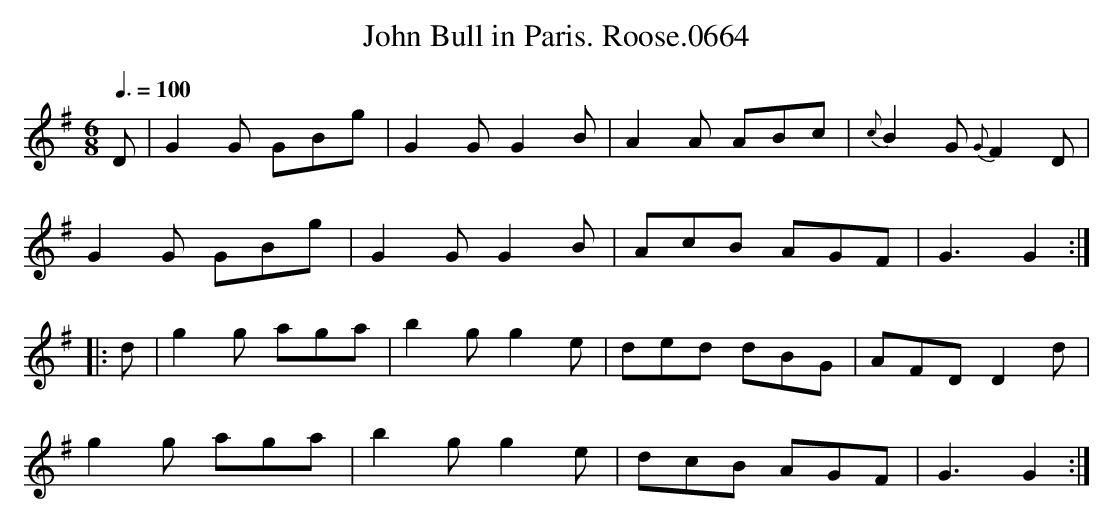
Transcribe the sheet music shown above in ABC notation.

X:1
T:John Bull in Paris. Roose.0664
M:6/8
L:1/8
Q:3/8=100
K:G
D|G2G GBg|G2G G2B|A2A ABc|{c}B2G {G}F2D|
G2G GBg|G2G G2B|AcB AGF|G3 G2:|
|:d|g2g aga|b2g g2e|ded dBG|AFD D2d|
g2g aga|b2g g2e|dcB AGF|G3G2:|
